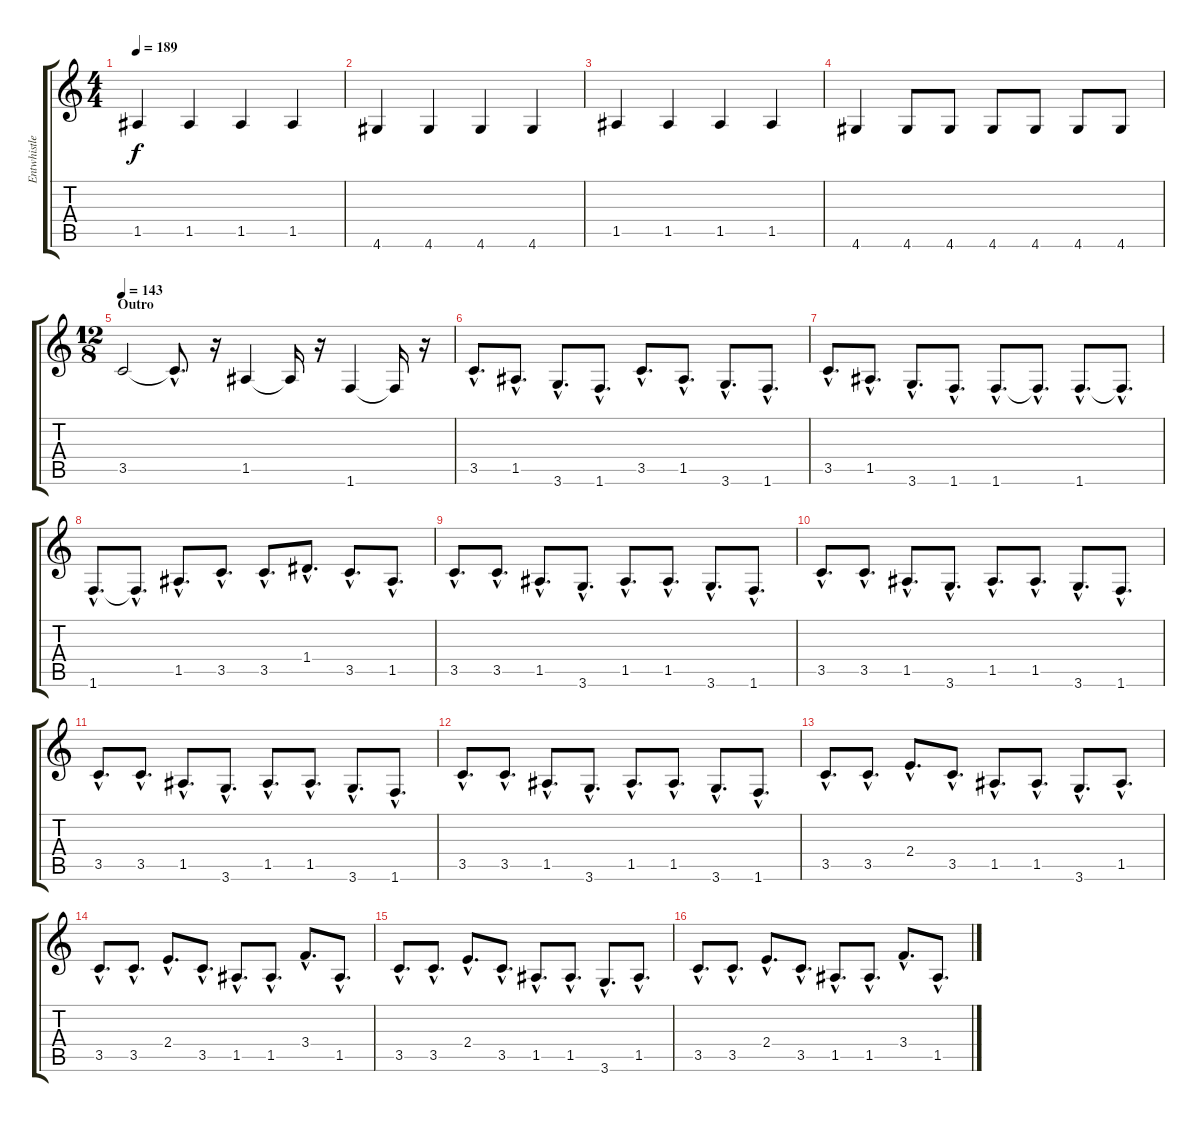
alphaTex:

\track ("Entwhistle 2" "Entwhistle") {instrument electricbassfinger}
\staff {score tabs}
\tuning (E4 B3 G3 D3 A2 E2) {hide}
\ts (4 4)
\tempo 189
\clef g2
\ks c
1.5.4{dy f} 1.5.4 1.5.4 1.5.4 |
4.6.4 4.6.4 4.6.4 4.6.4 |
1.5.4 1.5.4 1.5.4 1.5.4 |
4.6.4 4.6.8 4.6.8 4.6.8 4.6.8 4.6.8 4.6.8 |
\ts (12 8)
\section ("" "Outro")
\tempo 143
3.5.2 3.5{hac t}.8{d} r.16 1.5.4 1.5{t}.16 r.16 1.6.4 1.6{t}.16 r.16 |
3.5{hac}.8{d} 1.5{hac}.8{d} 3.6{hac}.8{d} 1.6{hac}.8{d} 3.5{hac}.8{d} 1.5{hac}.8{d} 3.6{hac}.8{d} 1.6{hac}.8{d} |
3.5{hac}.8{d} 1.5{hac}.8{d} 3.6{hac}.8{d} 1.6{hac}.8{d} 1.6{hac}.8{d} 1.6{hac t}.8{d} 1.6{hac}.8{d} 1.6{hac t}.8{d} |
1.6{hac}.8{d} 1.6{hac t}.8{d} 1.5{hac}.8{d} 3.5{hac}.8{d} 3.5{hac}.8{d} 1.4{hac}.8{d} 3.5{hac}.8{d} 1.5{hac}.8{d} |
3.5{hac}.8{d} 3.5{hac}.8{d} 1.5{hac}.8{d} 3.6{hac}.8{d} 1.5{hac}.8{d} 1.5{hac}.8{d} 3.6{hac}.8{d} 1.6{hac}.8{d} |
3.5{hac}.8{d} 3.5{hac}.8{d} 1.5{hac}.8{d} 3.6{hac}.8{d} 1.5{hac}.8{d} 1.5{hac}.8{d} 3.6{hac}.8{d} 1.6{hac}.8{d} |
3.5{hac}.8{d} 3.5{hac}.8{d} 1.5{hac}.8{d} 3.6{hac}.8{d} 1.5{hac}.8{d} 1.5{hac}.8{d} 3.6{hac}.8{d} 1.6{hac}.8{d} |
3.5{hac}.8{d} 3.5{hac}.8{d} 1.5{hac}.8{d} 3.6{hac}.8{d} 1.5{hac}.8{d} 1.5{hac}.8{d} 3.6{hac}.8{d} 1.6{hac}.8{d} |
3.5{hac}.8{d} 3.5{hac}.8{d} 2.4{hac}.8{d} 3.5{hac}.8{d} 1.5{hac}.8{d} 1.5{hac}.8{d} 3.6{hac}.8{d} 1.5{hac}.8{d} |
3.5{hac}.8{d} 3.5{hac}.8{d} 2.4{hac}.8{d} 3.5{hac}.8{d} 1.5{hac}.8{d} 1.5{hac}.8{d} 3.4{hac}.8{d} 1.5{hac}.8{d} |
3.5{hac}.8{d} 3.5{hac}.8{d} 2.4{hac}.8{d} 3.5{hac}.8{d} 1.5{hac}.8{d} 1.5{hac}.8{d} 3.6{hac}.8{d} 1.5{hac}.8{d} |
3.5{hac}.8{d} 3.5{hac}.8{d} 2.4{hac}.8{d} 3.5{hac}.8{d} 1.5{hac}.8{d} 1.5{hac}.8{d} 3.4{hac}.8{d} 1.5{hac}.8{d}
